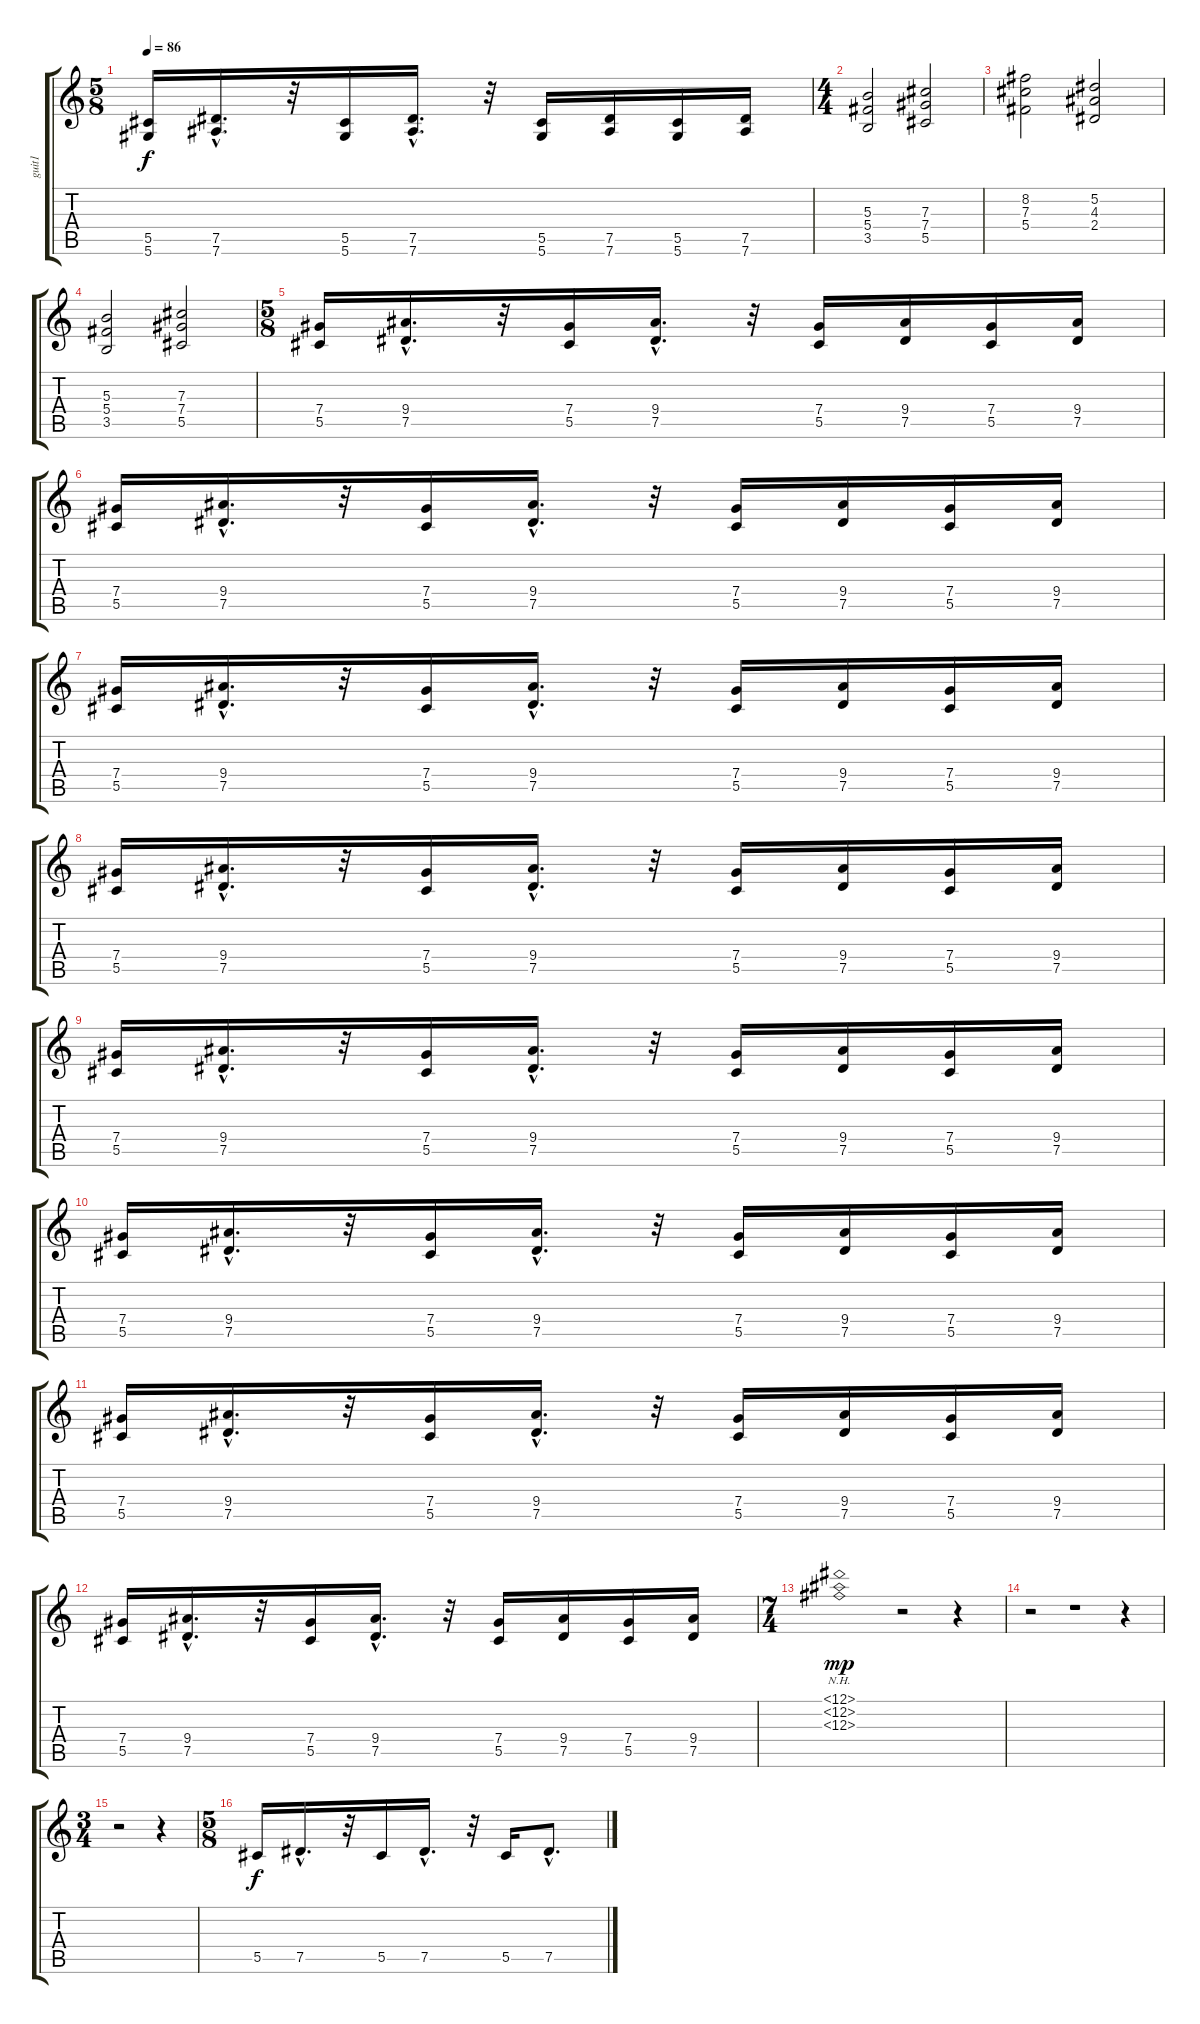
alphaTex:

\track ("guit1" "guit1") {instrument overdrivenguitar}
\staff {score tabs}
\tuning (Eb4 Bb3 Gb3 Db3 Ab2 Eb2) {hide}
\ts (5 8)
\tempo 86
\clef g2
\ks c
(5.5 5.6).16{dy f} (7.5{hac} 7.6{hac}).16{d} r.32 (5.5 5.6).16 (7.5{hac} 7.6{hac}).16{d} r.32 (5.5 5.6).16 (7.5 7.6).16 (5.5 5.6).16 (7.5 7.6).16 |
\ts (4 4)
(5.3 5.4 3.5).2 (7.3 7.4 5.5).2 |
(8.2 7.3 5.4).2 (5.2 4.3 2.4).2 |
(5.3 5.4 3.5).2 (7.3 7.4 5.5).2 |
\ts (5 8)
(7.4 5.5).16 (9.4{hac} 7.5{hac}).16{d} r.32 (7.4 5.5).16 (9.4{hac} 7.5{hac}).16{d} r.32 (7.4 5.5).16 (9.4 7.5).16 (7.4 5.5).16 (9.4 7.5).16 |
(7.4 5.5).16 (9.4{hac} 7.5{hac}).16{d} r.32 (7.4 5.5).16 (9.4{hac} 7.5{hac}).16{d} r.32 (7.4 5.5).16 (9.4 7.5).16 (7.4 5.5).16 (9.4 7.5).16 |
(7.4 5.5).16 (9.4{hac} 7.5{hac}).16{d} r.32 (7.4 5.5).16 (9.4{hac} 7.5{hac}).16{d} r.32 (7.4 5.5).16 (9.4 7.5).16 (7.4 5.5).16 (9.4 7.5).16 |
(7.4 5.5).16 (9.4{hac} 7.5{hac}).16{d} r.32 (7.4 5.5).16 (9.4{hac} 7.5{hac}).16{d} r.32 (7.4 5.5).16 (9.4 7.5).16 (7.4 5.5).16 (9.4 7.5).16 |
(7.4 5.5).16 (9.4{hac} 7.5{hac}).16{d} r.32 (7.4 5.5).16 (9.4{hac} 7.5{hac}).16{d} r.32 (7.4 5.5).16 (9.4 7.5).16 (7.4 5.5).16 (9.4 7.5).16 |
(7.4 5.5).16 (9.4{hac} 7.5{hac}).16{d} r.32 (7.4 5.5).16 (9.4{hac} 7.5{hac}).16{d} r.32 (7.4 5.5).16 (9.4 7.5).16 (7.4 5.5).16 (9.4 7.5).16 |
(7.4 5.5).16 (9.4{hac} 7.5{hac}).16{d} r.32 (7.4 5.5).16 (9.4{hac} 7.5{hac}).16{d} r.32 (7.4 5.5).16 (9.4 7.5).16 (7.4 5.5).16 (9.4 7.5).16 |
(7.4 5.5).16 (9.4{hac} 7.5{hac}).16{d} r.32 (7.4 5.5).16 (9.4{hac} 7.5{hac}).16{d} r.32 (7.4 5.5).16 (9.4 7.5).16 (7.4 5.5).16 (9.4 7.5).16 |
\ts (7 4)
(12.1{nh} 12.2{nh} 12.3{nh}).1{dy mp} r.2 r.4 |
r.2 r.1 r.4 |
\ts (3 4)
r.2 r.4 |
\ts (5 8)
5.5.16{dy f} 7.5{hac}.16{d} r.32 5.5.16 7.5{hac}.16{d} r.32 5.5.16 7.5{hac}.8{d}
